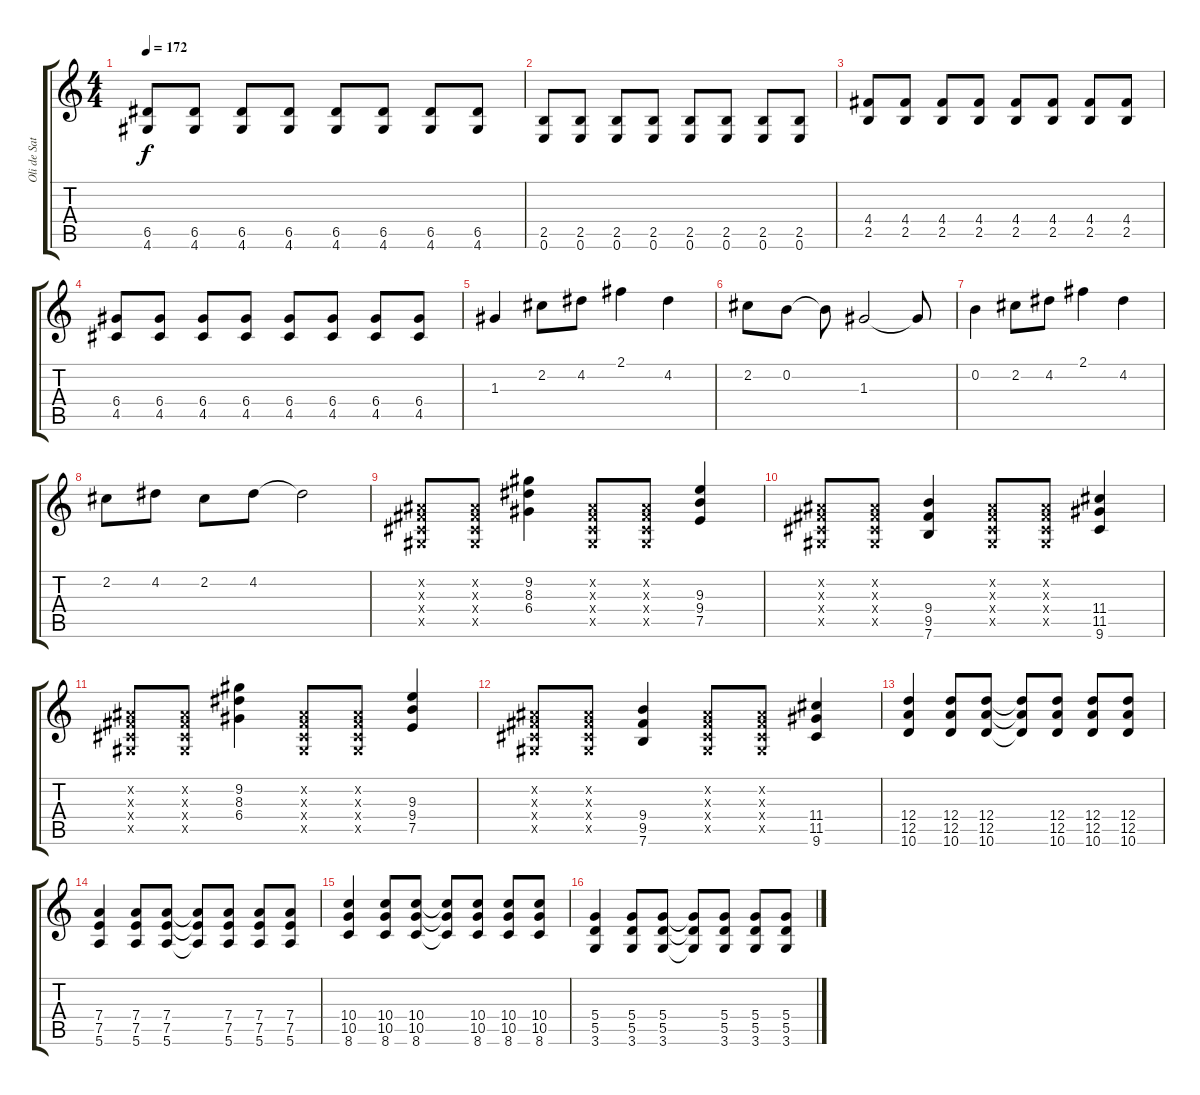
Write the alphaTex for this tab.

\track ("Oli de Sat" "Oli de Sat") {instrument overdrivenguitar}
\staff {score tabs}
\tuning (E4 B3 G3 D3 A2 E2) {hide}
\ts (4 4)
\tempo 172
\clef g2
\ks c
(6.5 4.6).8{dy f} (6.5 4.6).8 (6.5 4.6).8 (6.5 4.6).8 (6.5 4.6).8 (6.5 4.6).8 (6.5 4.6).8 (6.5 4.6).8 |
(2.5 0.6).8 (2.5 0.6).8 (2.5 0.6).8 (2.5 0.6).8 (2.5 0.6).8 (2.5 0.6).8 (2.5 0.6).8 (2.5 0.6).8 |
(4.4 2.5).8 (4.4 2.5).8 (4.4 2.5).8 (4.4 2.5).8 (4.4 2.5).8 (4.4 2.5).8 (4.4 2.5).8 (4.4 2.5).8 |
(6.4 4.5).8 (6.4 4.5).8 (6.4 4.5).8 (6.4 4.5).8 (6.4 4.5).8 (6.4 4.5).8 (6.4 4.5).8 (6.4 4.5).8 |
1.3.4 2.2.8 4.2.8 2.1.4 4.2.4 |
2.2.8 0.2.8 0.2{t}.8 1.3.2 1.3{t}.8 |
0.2.4 2.2.8 4.2.8 2.1.4 4.2.4 |
2.2.8 4.2.8 2.2.8 4.2.8 4.2{t}.2 |
(-1.2{x} -1.3{x} -1.4{x} -1.5{x}).8 (-1.2{x} -1.3{x} -1.4{x} -1.5{x}).8 (9.2 8.3 6.4).4 (-1.2{x} -1.3{x} -1.4{x} -1.5{x}).8 (-1.2{x} -1.3{x} -1.4{x} -1.5{x}).8 (9.3 9.4 7.5).4 |
(-1.2{x} -1.3{x} -1.4{x} -1.5{x}).8 (-1.2{x} -1.3{x} -1.4{x} -1.5{x}).8 (9.4 9.5 7.6).4 (-1.2{x} -1.3{x} -1.4{x} -1.5{x}).8 (-1.2{x} -1.3{x} -1.4{x} -1.5{x}).8 (11.4 11.5 9.6).4 |
(-1.2{x} -1.3{x} -1.4{x} -1.5{x}).8 (-1.2{x} -1.3{x} -1.4{x} -1.5{x}).8 (9.2 8.3 6.4).4 (-1.2{x} -1.3{x} -1.4{x} -1.5{x}).8 (-1.2{x} -1.3{x} -1.4{x} -1.5{x}).8 (9.3 9.4 7.5).4 |
(-1.2{x} -1.3{x} -1.4{x} -1.5{x}).8 (-1.2{x} -1.3{x} -1.4{x} -1.5{x}).8 (9.4 9.5 7.6).4 (-1.2{x} -1.3{x} -1.4{x} -1.5{x}).8 (-1.2{x} -1.3{x} -1.4{x} -1.5{x}).8 (11.4 11.5 9.6).4 |
(12.4 12.5 10.6).4 (12.4 12.5 10.6).8 (12.4 12.5 10.6).8 (12.4{t} 12.5{t} 10.6{t}).8 (12.4 12.5 10.6).8 (12.4 12.5 10.6).8 (12.4 12.5 10.6).8 |
(7.4 7.5 5.6).4 (7.4 7.5 5.6).8 (7.4 7.5 5.6).8 (7.4{t} 7.5{t} 5.6{t}).8 (7.4 7.5 5.6).8 (7.4 7.5 5.6).8 (7.4 7.5 5.6).8 |
(10.4 10.5 8.6).4 (10.4 10.5 8.6).8 (10.4 10.5 8.6).8 (10.4{t} 10.5{t} 8.6{t}).8 (10.4 10.5 8.6).8 (10.4 10.5 8.6).8 (10.4 10.5 8.6).8 |
(5.4 5.5 3.6).4 (5.4 5.5 3.6).8 (5.4 5.5 3.6).8 (5.4{t} 5.5{t} 3.6{t}).8 (5.4 5.5 3.6).8 (5.4 5.5 3.6).8 (5.4 5.5 3.6).8
